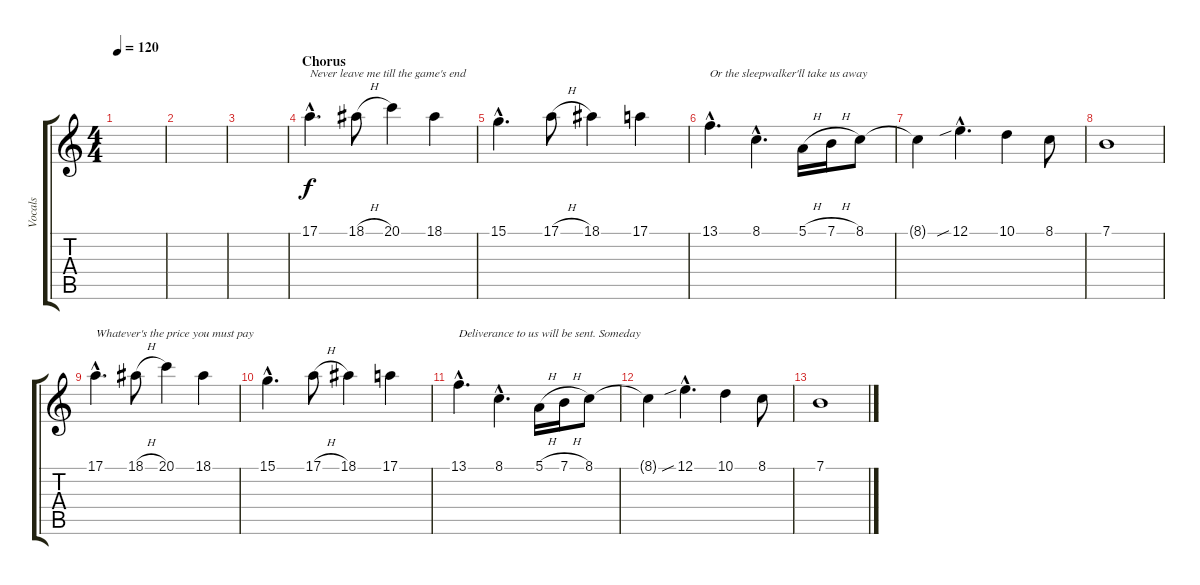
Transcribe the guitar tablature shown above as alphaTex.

\track ("Vocals" "Vocals") {instrument voiceoohs}
\staff {score tabs}
\tuning (E4 B3 G3 D3 A2 E2) {hide}
\ts (4 4)
\tempo 120
\clef g2
\ks c
|
|
|
\section ("" "Chorus")
17.1{hac}.4{d txt "Never leave me till the game's end"} 18.1{h}.8 20.1.4 18.1.4 |
15.1{hac}.4{d} 17.1{h}.8 18.1.4 17.1.4 |
13.1{hac}.4{d txt "Or the sleepwalker'll take us away"} 8.1{hac}.4{d} 5.1{h}.16 7.1{h}.16 8.1.8 |
8.1{t}.4 12.1{sib hac}.4{d} 10.1.4 8.1.8 |
7.1.1 |
17.1{hac}.4{d txt "Whatever's the price you must pay"} 18.1{h}.8 20.1.4 18.1.4 |
15.1{hac}.4{d} 17.1{h}.8 18.1.4 17.1.4 |
13.1{hac}.4{d txt "Deliverance to us will be sent. Someday"} 8.1{hac}.4{d} 5.1{h}.16 7.1{h}.16 8.1.8 |
8.1{t}.4 12.1{sib hac}.4{d} 10.1.4 8.1.8 |
7.1.1
